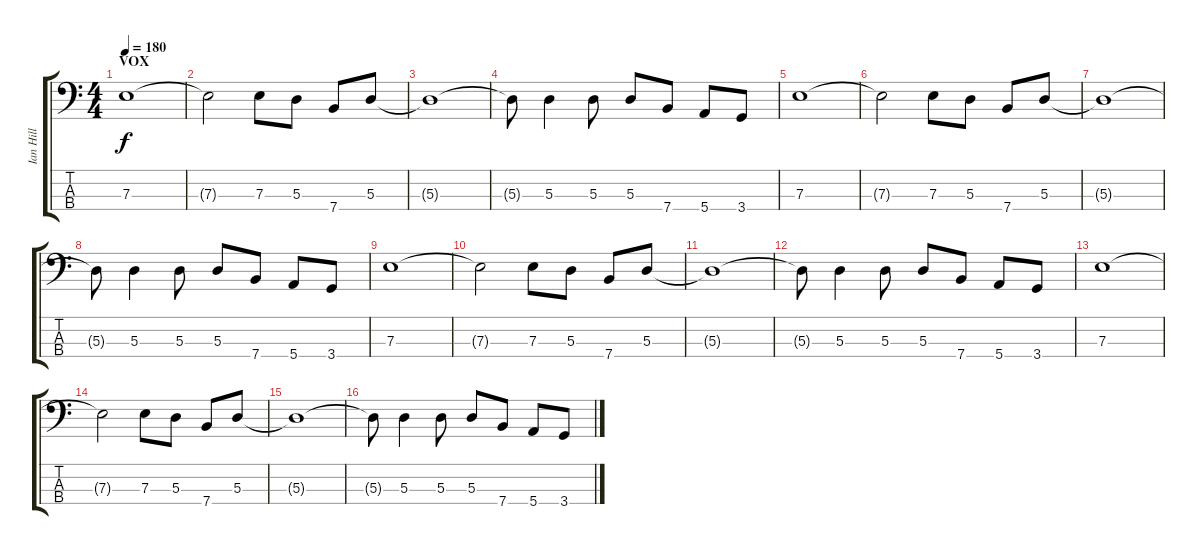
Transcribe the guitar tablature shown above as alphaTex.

\track ("Ian Hill" "Ian Hill") {instrument electricbasspick}
\staff {score tabs}
\tuning (G2 D2 A1 E1) {hide}
\ts (4 4)
\section ("" "VOX")
\tempo 180
\clef f4
\ks c
7.3.1{dy f} |
7.3{t}.2 7.3.8 5.3.8 7.4.8 5.3.8 |
5.3{t}.1 |
5.3{t}.8 5.3.4 5.3.8 5.3.8 7.4.8 5.4.8 3.4.8 |
7.3.1 |
7.3{t}.2 7.3.8 5.3.8 7.4.8 5.3.8 |
5.3{t}.1 |
5.3{t}.8 5.3.4 5.3.8 5.3.8 7.4.8 5.4.8 3.4.8 |
7.3.1 |
7.3{t}.2 7.3.8 5.3.8 7.4.8 5.3.8 |
5.3{t}.1 |
5.3{t}.8 5.3.4 5.3.8 5.3.8 7.4.8 5.4.8 3.4.8 |
7.3.1 |
7.3{t}.2 7.3.8 5.3.8 7.4.8 5.3.8 |
5.3{t}.1 |
5.3{t}.8 5.3.4 5.3.8 5.3.8 7.4.8 5.4.8 3.4.8
